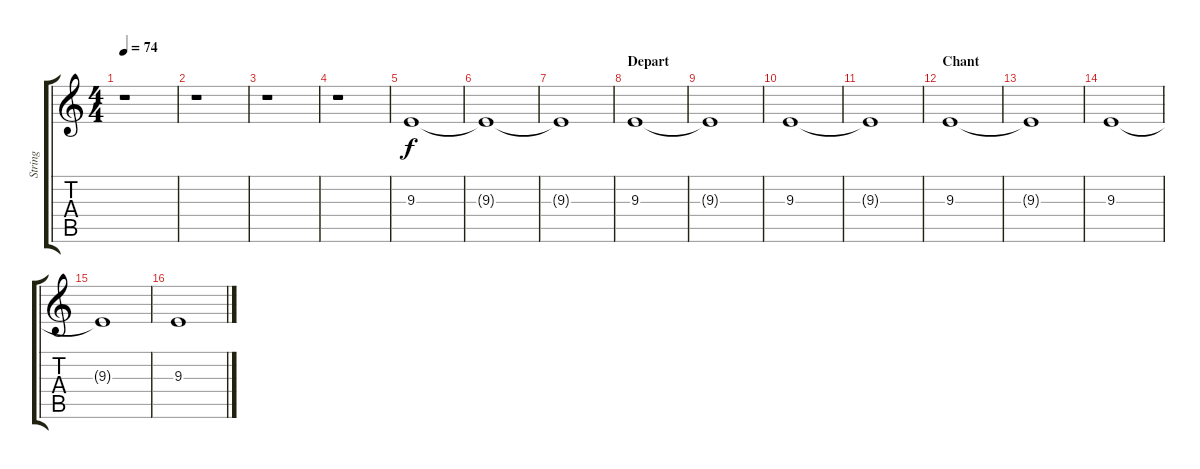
\track ("String" "String") {instrument stringensemble1}
\staff {score tabs}
\tuning (E4 B3 G3 D3 A2 E2) {hide}
\ts (4 4)
\tempo 74
\clef g2
\ks c
r.1{dy f instrument stringensemble1} |
r.1 |
r.1 |
r.1 |
9.3.1 |
9.3{t}.1 |
9.3{t}.1 |
\section ("" "Depart")
9.3.1 |
9.3{t}.1 |
9.3.1 |
9.3{t}.1 |
\section ("" "Chant")
9.3.1 |
9.3{t}.1 |
9.3.1 |
9.3{t}.1 |
9.3.1
